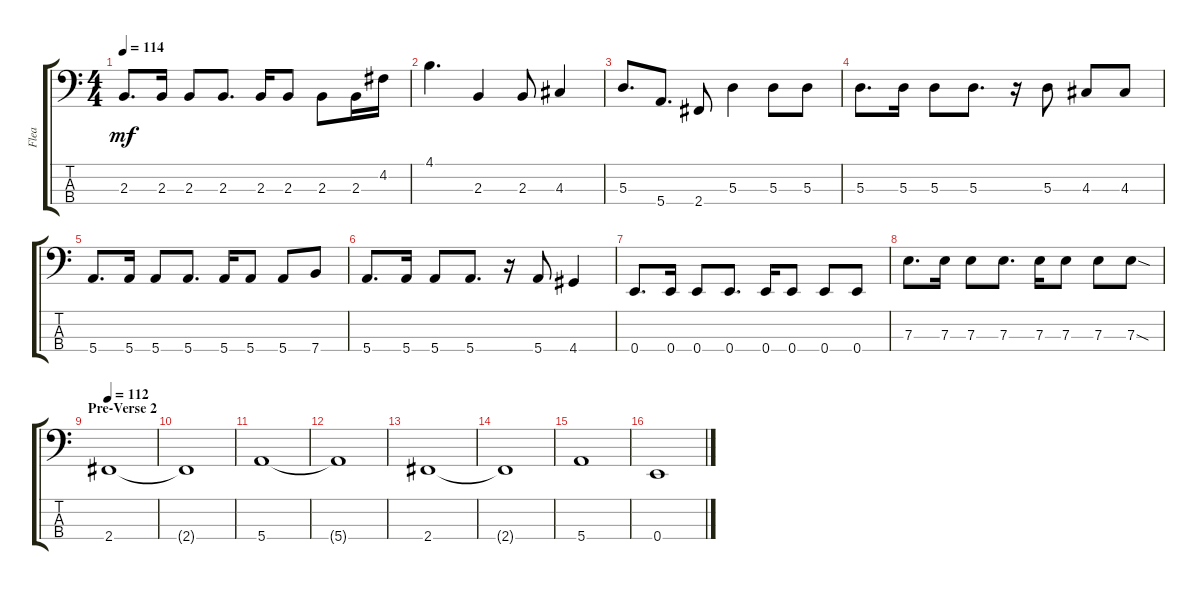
\track ("Flea" "Flea") {instrument electricbassfinger}
\staff {score tabs}
\tuning (G2 D2 A1 E1) {hide}
\ts (4 4)
\tempo 114
\clef f4
\ks c
2.3.8{d dy mf} 2.3.16 2.3.8 2.3.8{d} 2.3.16 2.3.8 2.3.8 2.3.16 4.2.16 |
4.1.4{d} 2.3.4 2.3.8 4.3.4 |
5.3.8{d} 5.4.8{d} 2.4.8 5.3.4 5.3.8 5.3.8 |
5.3.8{d} 5.3.16 5.3.8 5.3.8{d} r.16 5.3.8 4.3.8 4.3.8 |
5.4.8{d} 5.4.16 5.4.8 5.4.8{d} 5.4.16 5.4.8 5.4.8 7.4.8 |
5.4.8{d} 5.4.16 5.4.8 5.4.8{d} r.16 5.4.8 4.4.4 |
0.4.8{d} 0.4.16 0.4.8 0.4.8{d} 0.4.16 0.4.8 0.4.8 0.4.8 |
7.3.8{d} 7.3.16 7.3.8 7.3.8{d} 7.3.16 7.3.8 7.3.8 7.3{sod}.8 |
\section ("" "Pre-Verse 2")
\tempo 112
2.4.1 |
2.4{t}.1 |
5.4.1 |
5.4{t}.1 |
2.4.1 |
2.4{t}.1 |
5.4.1 |
0.4.1
